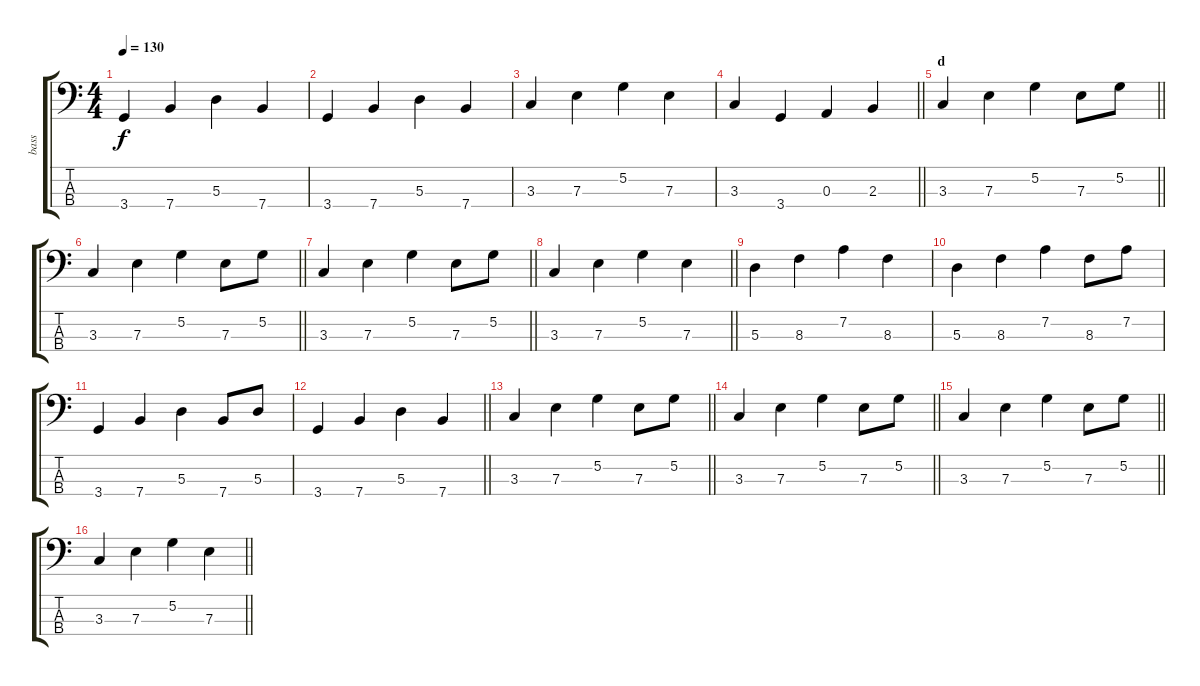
\track ("bass" "bass") {instrument fretlessbass}
\staff {score tabs}
\tuning (G2 D2 A1 E1) {hide}
\ts (4 4)
\tempo 130
\clef f4
\ks c
3.4.4{dy f} 7.4.4 5.3.4 7.4.4 |
3.4.4 7.4.4 5.3.4 7.4.4 |
3.3.4 7.3.4 5.2.4 7.3.4 |
\barLineRight lightlight
3.3.4 3.4.4 0.3.4 2.3.4 |
\section ("" "d")
\barLineRight lightlight
3.3.4 7.3.4 5.2.4 7.3.8 5.2.8 |
\barLineRight lightlight
3.3.4 7.3.4 5.2.4 7.3.8 5.2.8 |
\barLineRight lightlight
3.3.4 7.3.4 5.2.4 7.3.8 5.2.8 |
\barLineRight lightlight
3.3.4 7.3.4 5.2.4 7.3.4 |
5.3.4 8.3.4 7.2.4 8.3.4 |
5.3.4 8.3.4 7.2.4 8.3.8 7.2.8 |
3.4.4 7.4.4 5.3.4 7.4.8 5.3.8 |
\barLineRight lightlight
3.4.4 7.4.4 5.3.4 7.4.4 |
\barLineRight lightlight
3.3.4 7.3.4 5.2.4 7.3.8 5.2.8 |
\barLineRight lightlight
3.3.4 7.3.4 5.2.4 7.3.8 5.2.8 |
\barLineRight lightlight
3.3.4 7.3.4 5.2.4 7.3.8 5.2.8 |
\barLineRight lightlight
3.3.4 7.3.4 5.2.4 7.3.4
